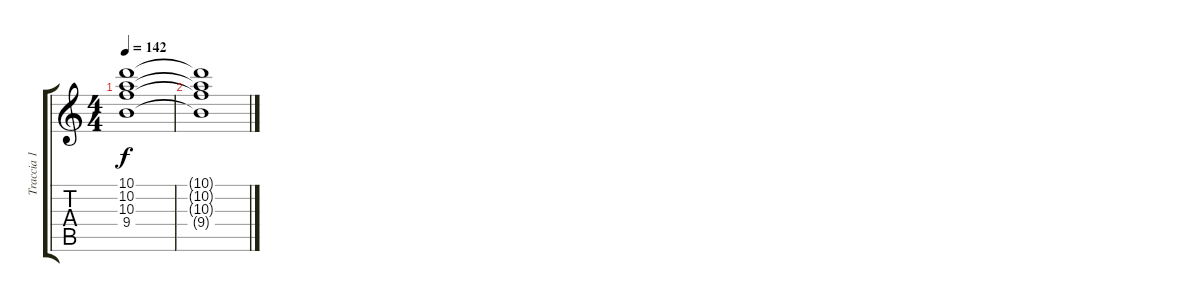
\track ("Traccia 1" "Traccia 1") {instrument overdrivenguitar}
\staff {score tabs}
\tuning (E4 B3 G3 D3 A2 E2) {hide}
\ts (4 4)
\tempo 142
\clef g2
\ks c
(10.1{t} 10.2{t} 10.3{t} 9.4{t}).1{dy f} |
(10.1{t} 10.2{t} 10.3{t} 9.4{t}).1
